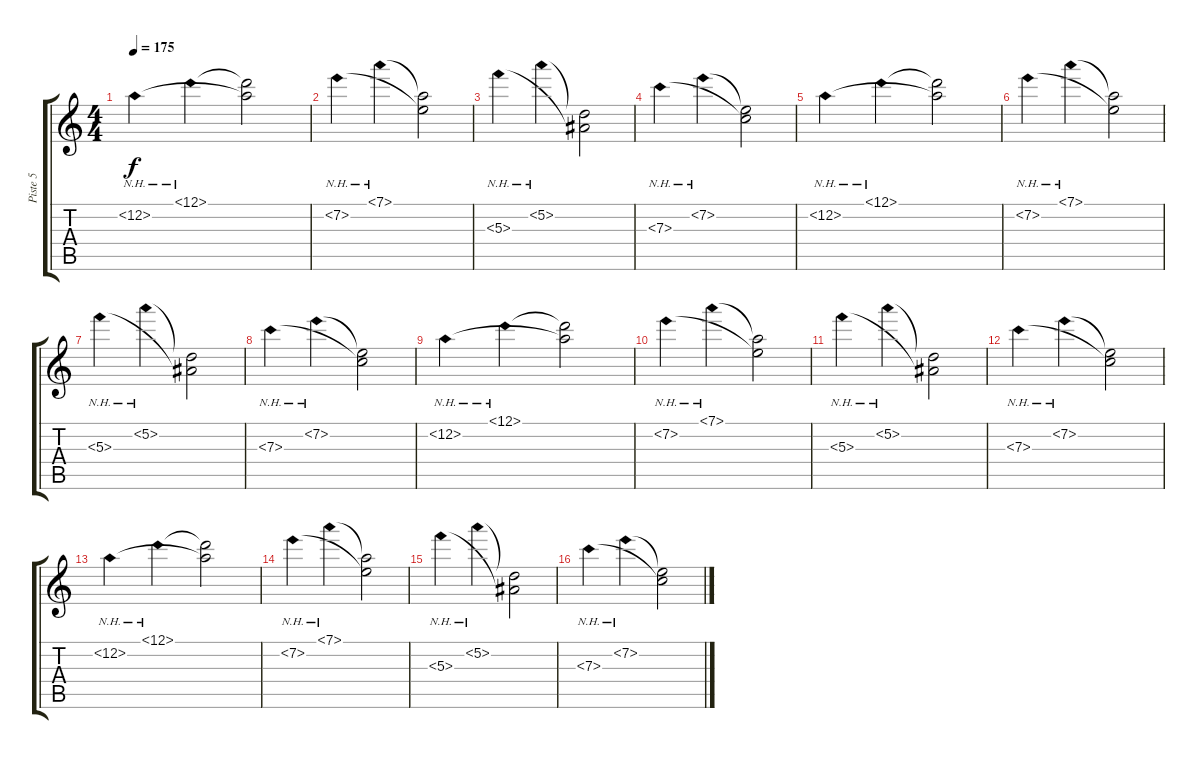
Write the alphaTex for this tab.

\track ("Piste 5" "Piste 5") {instrument electricguitarclean}
\staff {score tabs}
\tuning (D4 A3 F3 C3 G2 C2) {hide}
\ts (4 4)
\tempo 175
\clef g2
\ks c
12.2{nh}.4{dy f} 12.1{nh}.4 (12.1{t} 12.2{t}).2 |
7.2{nh}.4 7.1{nh}.4 (7.1{t} 7.2{t}).2 |
5.3{nh}.4 5.2{nh}.4 (5.2{t} 5.3{t}).2 |
7.3{nh}.4 7.2{nh}.4 (7.2{t} 7.3{t}).2 |
12.2{nh}.4 12.1{nh}.4 (12.1{t} 12.2{t}).2 |
7.2{nh}.4 7.1{nh}.4 (7.1{t} 7.2{t}).2 |
5.3{nh}.4 5.2{nh}.4 (5.2{t} 5.3{t}).2 |
7.3{nh}.4 7.2{nh}.4 (7.2{t} 7.3{t}).2 |
12.2{nh}.4 12.1{nh}.4 (12.1{t} 12.2{t}).2 |
7.2{nh}.4 7.1{nh}.4 (7.1{t} 7.2{t}).2 |
5.3{nh}.4 5.2{nh}.4 (5.2{t} 5.3{t}).2 |
7.3{nh}.4 7.2{nh}.4 (7.2{t} 7.3{t}).2 |
12.2{nh}.4 12.1{nh}.4 (12.1{t} 12.2{t}).2 |
7.2{nh}.4 7.1{nh}.4 (7.1{t} 7.2{t}).2 |
5.3{nh}.4 5.2{nh}.4 (5.2{t} 5.3{t}).2 |
7.3{nh}.4 7.2{nh}.4 (7.2{t} 7.3{t}).2
